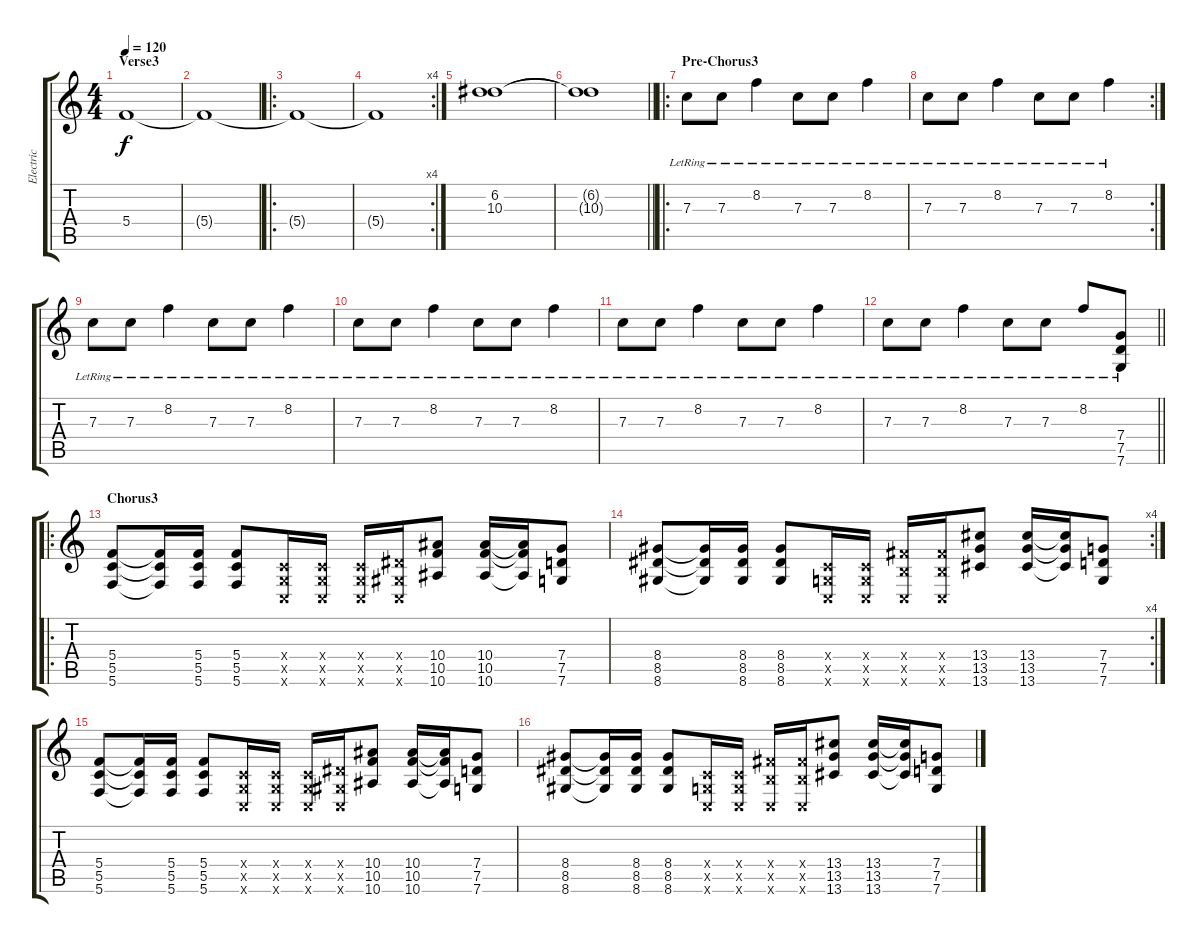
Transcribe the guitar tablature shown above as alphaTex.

\track ("Electric" "Electric") {instrument electricguitarclean}
\staff {score tabs}
\tuning (D4 A3 F3 C3 G2 C2) {hide}
\ts (4 4)
\section ("" "Verse3")
\tempo 120
\clef g2
\ks c
5.4.1{dy f} |
5.4{t}.1 |
\ro
5.4{t}.1 |
\rc 4
5.4{t}.1 |
(6.2 10.3).1 |
\barLineRight lightlight
(6.2{t} 10.3{t}).1 |
\ro
\section ("" "Pre-Chorus3")
7.3{lr}.8 7.3{lr}.8 8.2{lr}.4 7.3{lr}.8 7.3{lr}.8 8.2{lr}.4 |
\rc 2
7.3{lr}.8 7.3{lr}.8 8.2{lr}.4 7.3{lr}.8 7.3{lr}.8 8.2{lr}.4 |
7.3{lr}.8 7.3{lr}.8 8.2{lr}.4 7.3{lr}.8 7.3{lr}.8 8.2{lr}.4 |
7.3{lr}.8 7.3{lr}.8 8.2{lr}.4 7.3{lr}.8 7.3{lr}.8 8.2{lr}.4 |
7.3{lr}.8 7.3{lr}.8 8.2{lr}.4 7.3{lr}.8 7.3{lr}.8 8.2{lr}.4 |
\barLineRight lightlight
7.3{lr}.8 7.3{lr}.8 8.2{lr}.4 7.3{lr}.8 7.3{lr}.8 8.2{lr}.8 (7.4{lr} 7.5{lr} 7.6{lr}).8 |
\ro
\section ("" "Chorus3")
(5.4 5.5 5.6).8 (5.4{t} 5.5{t} 5.6{t}).16 (5.4 5.5 5.6).16 (5.4 5.5 5.6).8 (0.4{x} 0.5{x} 0.6{x}).16 (0.4{x} 0.5{x} 0.6{x}).16 (0.4{x} 0.5{x} 0.6{x}).16 (3.4{x} 1.5{x} 0.6{x}).16 (10.4 10.5 10.6).8 (10.4 10.5 10.6).16 (10.4{t} 10.5{t} 10.6{t}).16 (7.4 7.5 7.6).8 |
\rc 4
(8.4 8.5 8.6).8 (8.4{t} 8.5{t} 8.6{t}).16 (8.4 8.5 8.6).16 (8.4 8.5 8.6).8 (0.4{x} 0.5{x} 0.6{x}).16 (0.4{x} 0.5{x} 0.6{x}).16 (6.4{x} 4.5{x} 0.6{x}).16 (6.4{x} 4.5{x} 0.6{x}).16 (13.4 13.5 13.6).8 (13.4 13.5 13.6).16 (13.4{t} 13.5{t} 13.6{t}).16 (7.4 7.5 7.6).8 |
(5.4 5.5 5.6).8 (5.4{t} 5.5{t} 5.6{t}).16 (5.4 5.5 5.6).16 (5.4 5.5 5.6).8 (0.4{x} 0.5{x} 0.6{x}).16 (0.4{x} 0.5{x} 0.6{x}).16 (0.4{x} 0.5{x} 0.6{x}).16 (3.4{x} 1.5{x} 0.6{x}).16 (10.4 10.5 10.6).8 (10.4 10.5 10.6).16 (10.4{t} 10.5{t} 10.6{t}).16 (7.4 7.5 7.6).8 |
(8.4 8.5 8.6).8 (8.4{t} 8.5{t} 8.6{t}).16 (8.4 8.5 8.6).16 (8.4 8.5 8.6).8 (0.4{x} 0.5{x} 0.6{x}).16 (0.4{x} 0.5{x} 0.6{x}).16 (6.4{x} 4.5{x} 0.6{x}).16 (6.4{x} 4.5{x} 0.6{x}).16 (13.4 13.5 13.6).8 (13.4 13.5 13.6).16 (13.4{t} 13.5{t} 13.6{t}).16 (7.4 7.5 7.6).8
